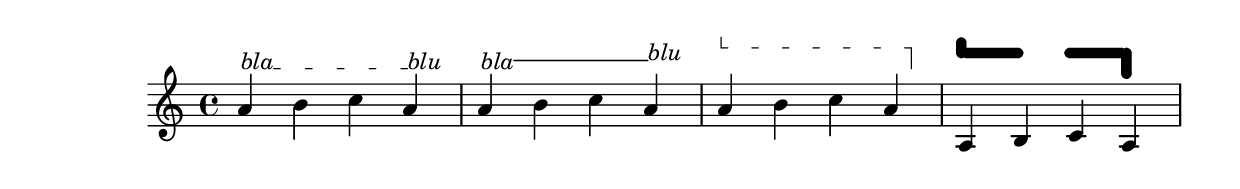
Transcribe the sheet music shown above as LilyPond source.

%% DO NOT EDIT this file manually; it is automatically
%% generated from LSR http://lsr.dsi.unimi.it
%% Make any changes in LSR itself, or in Documentation/snippets/new/ ,
%% and then run scripts/auxiliar/makelsr.py
%%
%% This file is in the public domain.
\version "2.17.6"

\header {
  lsrtags = "expressive-marks, text, tweaks-and-overrides"

  texidoc = "
The @code{\\startTextSpan} and @code{\\stopTextSpan} commands allow the
creation of text spanners as easily as pedal indications or
octavations. Override some properties of the @code{TextSpanner} object
to modify its output.

"
  doctitle = "Creating text spanners"
} % begin verbatim


\paper { ragged-right = ##f }

\relative c'' {
  \override TextSpanner.bound-details.left.text = #"bla"
  \override TextSpanner.bound-details.right.text = #"blu"
  a4 \startTextSpan
  b4 c
  a4 \stopTextSpan

  \override TextSpanner.style = #'line
  \once \override TextSpanner.bound-details.left.stencil-align-dir-y = #CENTER
  a4 \startTextSpan
  b4 c
  a4 \stopTextSpan

  \override TextSpanner.style = #'dashed-line
  \override TextSpanner.bound-details.left.text =
    \markup { \draw-line #'(0 . 1) }
  \override TextSpanner.bound-details.right.text =
    \markup { \draw-line #'(0 . -2) }
  \once \override TextSpanner.bound-details.right.padding = #-2

  a4 \startTextSpan
  b4 c
  a4 \stopTextSpan

  \set Staff.middleCPosition = #-13
  \override TextSpanner.dash-period = #10
  \override TextSpanner.dash-fraction = #0.5
  \override TextSpanner.thickness = #10
  a4 \startTextSpan
  b4 c
  a4 \stopTextSpan
}
